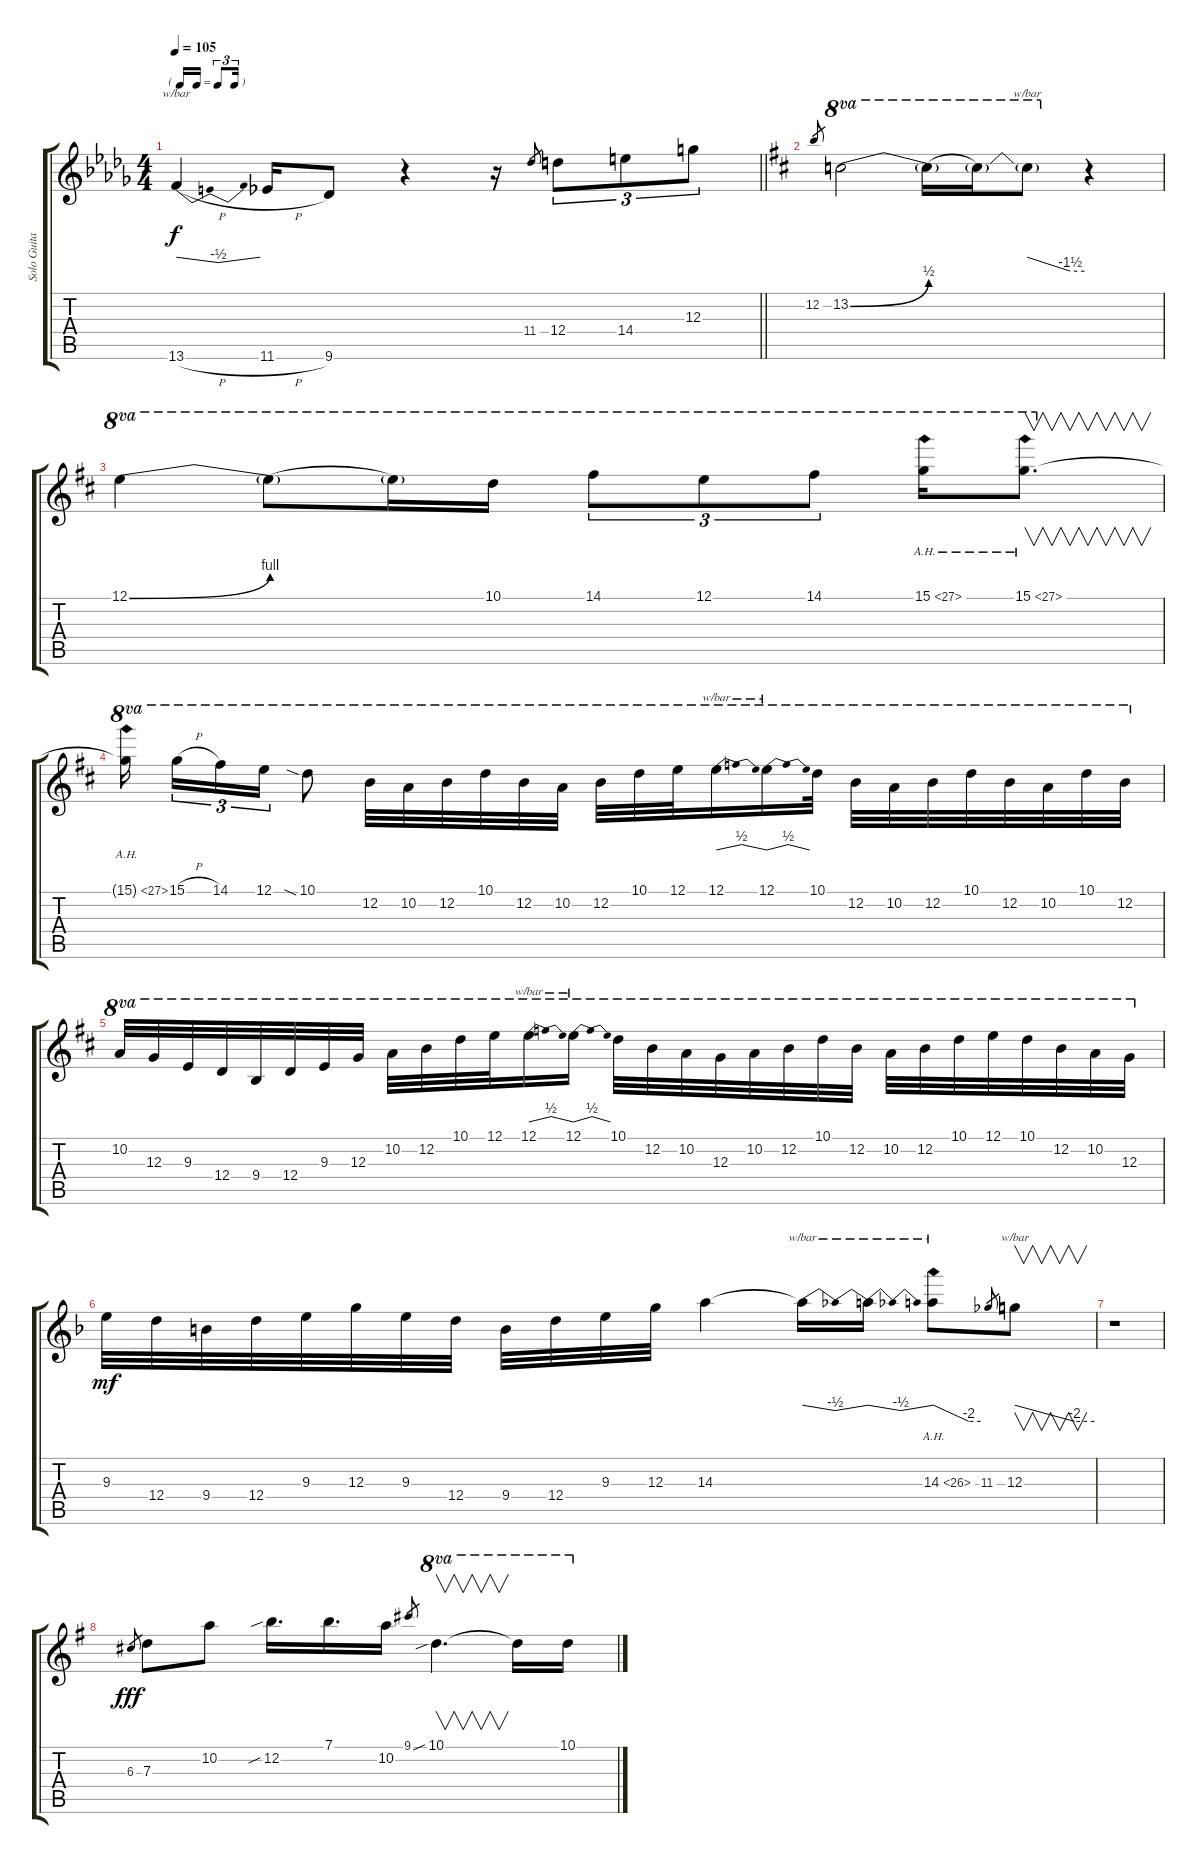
\track ("Solo Guitar ( James Murphy )" "Solo Guita") {instrument overdrivenguitar}
\staff {score tabs}
\tuning (E4 B3 G3 D3 A2 E2) {hide}
\ts (4 4)
\tf triplet16th
\tempo 105
\clef g2
\barLineRight lightlight
\ks db
13.6{h t}.4{tbe (dip default 0 0 30 -2 60 0) dy f} 11.6{h}.16 9.6.8 r.4 r.16 11.4.8{gr} 12.4.8{tu (3 2)} 14.4.8{tu (3 2)} 12.3.8{tu (3 2)} |
\ks d
12.2.8{gr} 13.2{be (bend 0 0 60 2)}.2{ot 8va} 13.2{be (hold 40 0 60 0) t}.16{ot 8va} 13.2{t}.16{ot 8va} 13.2{t}.8{tbe (custom default 0 0 45 -6 60 -6) ot 8va} r.4 |
12.1{be (bend 0 0 60 4)}.4{ot 8va} 12.1{be (hold 40 0 60 0) t}.8{ot 8va} 12.1{t}.16{ot 8va} 10.1.16{ot 8va} 14.1.8{tu (3 2) ot 8va} 12.1.8{tu (3 2) ot 8va} 14.1.8{tu (3 2) ot 8va} 15.1{ah 12}.16{ot 8va} 15.1{ah 12}.8{v d ot 8va} |
15.1{ah 12 t}.16{ot 8va beam splitsecondary} 15.1{h}.16{tu (3 2) ot 8va} 14.1.16{tu (3 2) ot 8va} 12.1.16{tu (3 2) ot 8va} 10.1{sia}.8{ot 8va} 12.2.32{ot 8va} 10.2.32{ot 8va} 12.2.32{ot 8va} 10.1.32{ot 8va} 12.2.32{ot 8va} 10.2.32{ot 8va} 12.2.32{ot 8va} 10.1.32{ot 8va} 12.1.32{ot 8va} 12.1.16{tbe (dip default 0 0 30 2 60 0) ot 8va} 12.1.16{tbe (dip default 0 0 30 2 60 0) ot 8va} 10.1.32{ot 8va} 12.2.32{ot 8va} 10.2.32{ot 8va} 12.2.32{ot 8va} 10.1.32{ot 8va} 12.2.32{ot 8va} 10.2.32{ot 8va} 10.1.32{ot 8va} 12.2.32{ot 8va} |
10.2.32{ot 8va} 12.3.32{ot 8va} 9.3.32{ot 8va} 12.4.32{ot 8va} 9.4.32{ot 8va} 12.4.32{ot 8va} 9.3.32{ot 8va} 12.3.32{ot 8va} 10.2.32{ot 8va} 12.2.32{ot 8va} 10.1.32{ot 8va} 12.1.32{ot 8va} 12.1.16{tbe (dip default 0 0 30 2 60 0) ot 8va} 12.1.16{tbe (dip default 0 0 30 2 60 0) ot 8va} 10.1.32{ot 8va} 12.2.32{ot 8va} 10.2.32{ot 8va} 12.3.32{ot 8va} 10.2.32{ot 8va} 12.2.32{ot 8va} 10.1.32{ot 8va} 12.2.32{ot 8va} 10.2.32{ot 8va} 12.2.32{ot 8va} 10.1.32{ot 8va} 12.1.32{ot 8va} 10.1.32{ot 8va} 12.2.32{ot 8va} 10.2.32{ot 8va} 12.3.32{ot 8va} |
\ks f
9.3.32{dy mf} 12.4.32 9.4.32 12.4.32 9.3.32 12.3.32 9.3.32 12.4.32 9.4.32 12.4.32 9.3.32 12.3.32 14.3.4 14.3{t}.16{tbe (dip default 0 0 30 -2 60 0)} 14.3{t}.16{tbe (dip default 0 0 30 -2 60 0)} 14.3{ah 12}.8{tbe (custom default 0 0 45 -8 60 -8)} 11.3.8{gr} 12.3.8{v tbe (custom default 0 0 45 -8 60 -8)} |
r.1 |
\ks g
6.3.8{gr dy fff} 7.3.8 10.2.8 12.2{sib}.16{d} 7.1.16{d} 10.2.16 9.1.8{gr} 10.1{sib}.4{v d ot 8va} 10.1{t}.16{ot 8va} 10.1.16{ot 8va}
